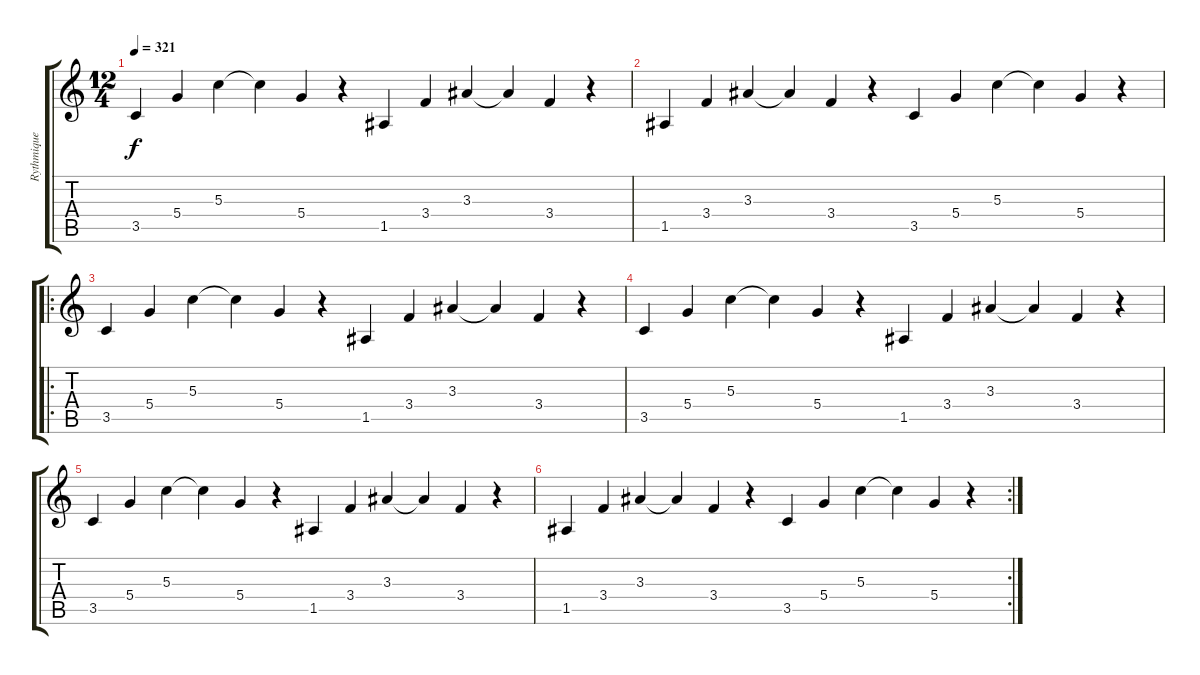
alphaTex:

\track ("Rythmique" "Rythmique") {instrument acousticguitarnylon}
\staff {score tabs}
\tuning (E4 B3 G3 D3 A2 E2) {hide}
\ts (12 4)
\tempo 321
\clef g2
\ks c
3.5.4{dy f} 5.4.4 5.3.4 5.3{t}.4 5.4.4 r.4 1.5.4 3.4.4 3.3.4 3.3{t}.4 3.4.4 r.4 |
1.5.4 3.4.4 3.3.4 3.3{t}.4 3.4.4 r.4 3.5.4 5.4.4 5.3.4 5.3{t}.4 5.4.4 r.4 |
\ro
3.5.4 5.4.4 5.3.4 5.3{t}.4 5.4.4 r.4 1.5.4 3.4.4 3.3.4 3.3{t}.4 3.4.4 r.4 |
3.5.4 5.4.4 5.3.4 5.3{t}.4 5.4.4 r.4 1.5.4 3.4.4 3.3.4 3.3{t}.4 3.4.4 r.4 |
3.5.4 5.4.4 5.3.4 5.3{t}.4 5.4.4 r.4 1.5.4 3.4.4 3.3.4 3.3{t}.4 3.4.4 r.4 |
\rc 2
1.5.4 3.4.4 3.3.4 3.3{t}.4 3.4.4 r.4 3.5.4 5.4.4 5.3.4 5.3{t}.4 5.4.4 r.4
